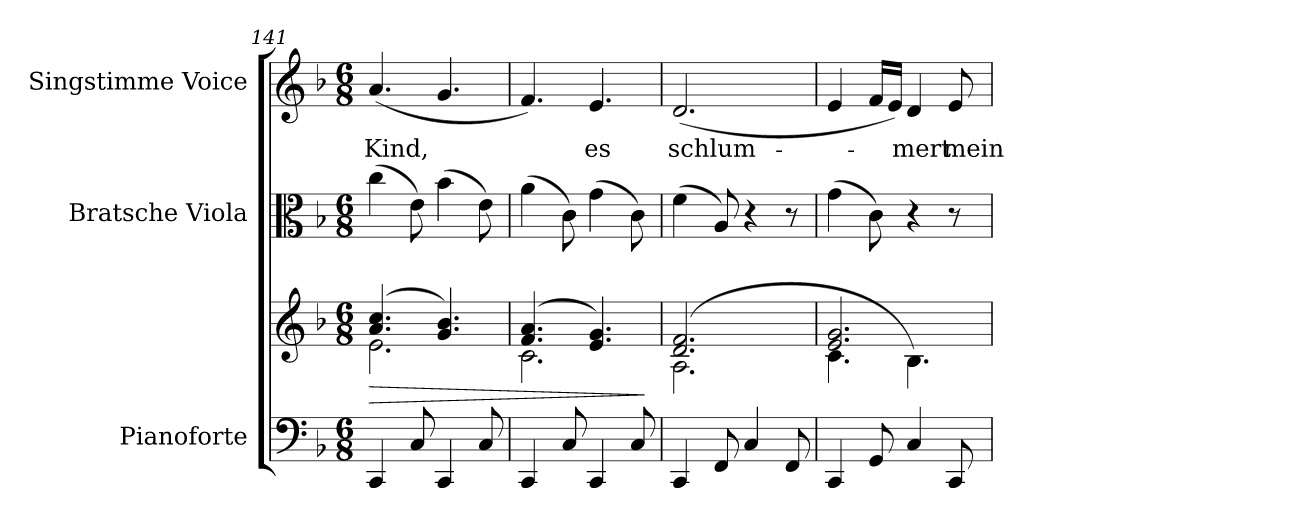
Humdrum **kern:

**kern	**kern	**dynam	**kern	**kern	**text
*part3	*part3	*part3	*part2	*part1	*part1
*staff4	*staff3	*staff3/4	*staff2	*staff1	*staff1
*I"Pianoforte	*	*	*I"Bratsche Viola	*I"Singstimme Voice	*
*I'Pno	*	*	*I'Vla	*	*
*clefF4	*clefG2	*	*clefC3	*clefG2	*
*k[b-]	*k[b-]	*	*k[b-]	*k[b-]	*
*M6/8	*M6/8	*	*M6/8	*M6/8	*
*MM84	*MM84	*	*MM84	*MM84	*
=141	=141	=141	=141	=141	=141
!	!	!LO:HP:b	!	!	!LO:LY:b
*	*^	*	*	*	*
4CC/	(>4.a/ 4.cc/	2.e\	>	(>4cc\	(>4.a/	Kind,
8C/	.	.	.	8e\)	.	.
4CC/	4.g/ 4.b-/)	.	.	(>4b-\	4.g/	.
8C/	.	.	.	8e\)	.	.
=142	=142	=142	=142	=142	=142	=142
4CC/	(>4.f/ 4.a/	2.c\	.	(>4a\	4.f/)	.
8C/	.	.	.	8c\)	.	.
!	!	!	!	!	!	!LO:LY:b
4CC/	4.e/ 4.g/)	.	.	(>4g\	4.e/	es
8C/	.	.	.	8c\)	.	.
*	*v	*v	*	*	*	*
.	.	]	.	.	.
=143	=143	=143	=143	=143	=143
*	*^	*	*	*	*
!	!	!	!	!	!	!LO:LY:b
4CC/	(>2.d/ 2.f/	2.A\	.	(>4f\	(>2.d/	schlum-
8FF/	.	.	.	8A/)	.	.
4C/	.	.	.	4r	.	.
8FF/	.	.	.	8r	.	.
=144	=144	=144	=144	=144	=144	=144
*	*	*	*	*	*MM80	*
4CC/	2.e/ 2.g/	4.c\	.	(>4g\	4e/	.
8GG/	.	.	.	8c\)	16f/LL	.
.	.	.	.	.	16e/JJ)	.
!	!	!	!	!	!	!LO:LY:b
4C/	.	4.B-\)	.	4r	4d/	-mert
!	!	!	!	!	!	!LO:LY:b
8CC/	.	.	.	8r	8e/	mein
*	*v	*v	*	*	*	*
=	=	=	=	=	=
*-	*-	*-	*-	*-	*-
